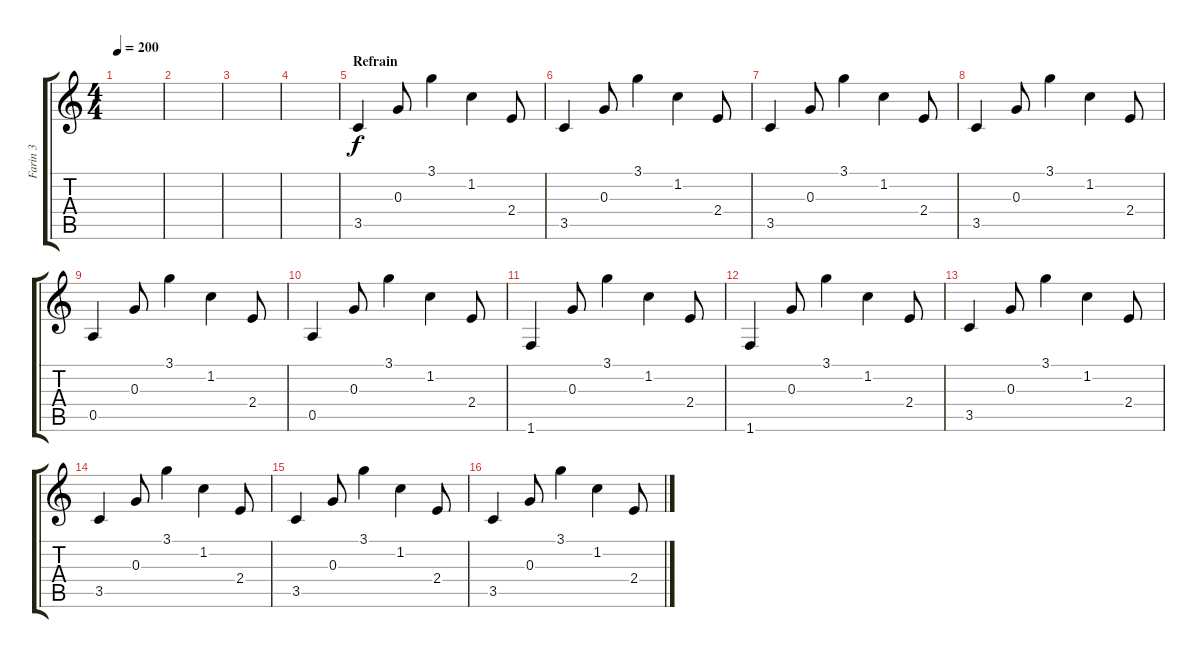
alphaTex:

\track ("Farin 3" "Farin 3") {instrument acousticguitarsteel}
\staff {score tabs}
\tuning (E4 B3 G3 D3 A2 E2) {hide}
\ts (4 4)
\tempo 200
\clef g2
\ks c
|
|
|
|
\section ("" "Refrain")
3.5.4 0.3.8 3.1.4 1.2.4 2.4.8 |
3.5.4 0.3.8 3.1.4 1.2.4 2.4.8 |
3.5.4 0.3.8 3.1.4 1.2.4 2.4.8 |
3.5.4 0.3.8 3.1.4 1.2.4 2.4.8 |
0.5.4 0.3.8 3.1.4 1.2.4 2.4.8 |
0.5.4 0.3.8 3.1.4 1.2.4 2.4.8 |
1.6.4 0.3.8 3.1.4 1.2.4 2.4.8 |
1.6.4 0.3.8 3.1.4 1.2.4 2.4.8 |
3.5.4 0.3.8 3.1.4 1.2.4 2.4.8 |
3.5.4 0.3.8 3.1.4 1.2.4 2.4.8 |
3.5.4 0.3.8 3.1.4 1.2.4 2.4.8 |
3.5.4 0.3.8 3.1.4 1.2.4 2.4.8
